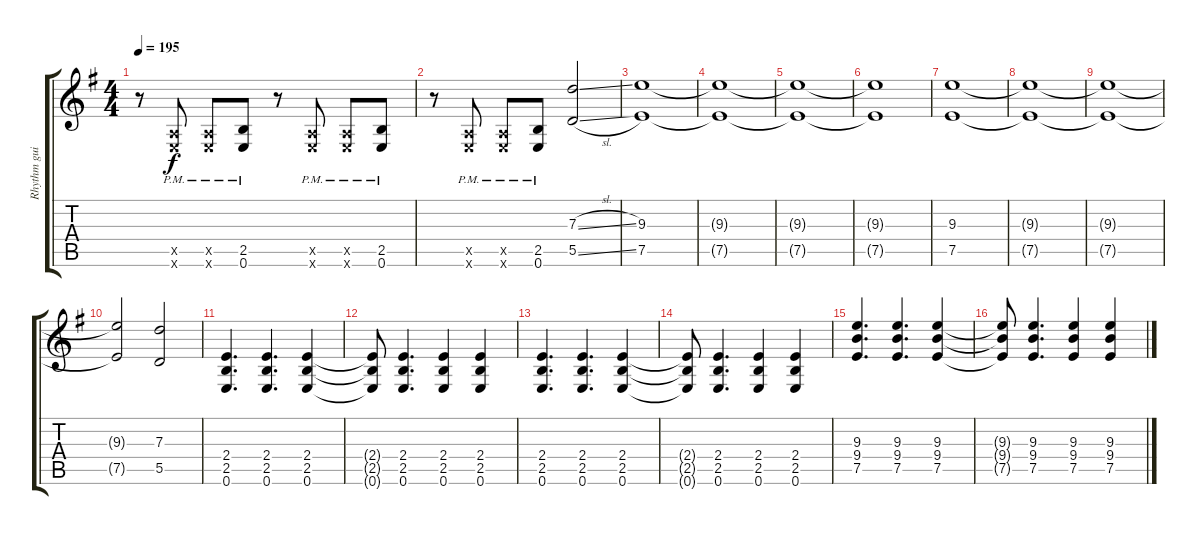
\track ("Rhythm guitar 2" "Rhythm gui") {instrument distortionguitar}
\staff {score tabs}
\tuning (E4 B3 G3 D3 A2 E2) {hide}
\ts (4 4)
\tempo 195
\clef g2
\ks eminor
r.8{dy f} (0.5{x} 0.6{pm x}).8 (0.5{x} 0.6{pm x}).8 (2.5{pm} 0.6{pm}).8 r.8 (0.5{x} 0.6{pm x}).8 (0.5{x} 0.6{pm x}).8 (2.5{pm} 0.6{pm}).8 |
r.8 (0.5{x} 0.6{pm x}).8 (0.5{x} 0.6{pm x}).8 (2.5{pm} 0.6{pm}).8 (7.3{sl} 5.5{sl}).2 |
(9.3 7.5).1 |
(9.3{t} 7.5{t}).1 |
(9.3{t} 7.5{t}).1 |
(9.3{t} 7.5{t}).1 |
(9.3 7.5).1 |
(9.3{t} 7.5{t}).1 |
(9.3{t} 7.5{t}).1 |
(9.3{t} 7.5{t}).2 (7.3 5.5).2 |
(2.4 2.5 0.6).4{d} (2.4 2.5 0.6).4{d} (2.4 2.5 0.6).4 |
(2.4{t} 2.5{t} 0.6{t}).8 (2.4 2.5 0.6).4{d} (2.4 2.5 0.6).4 (2.4 2.5 0.6).4 |
(2.4 2.5 0.6).4{d} (2.4 2.5 0.6).4{d} (2.4 2.5 0.6).4 |
(2.4{t} 2.5{t} 0.6{t}).8 (2.4 2.5 0.6).4{d} (2.4 2.5 0.6).4 (2.4 2.5 0.6).4 |
(9.3 9.4 7.5).4{d} (9.3 9.4 7.5).4{d} (9.3 9.4 7.5).4 |
(9.3{t} 9.4{t} 7.5{t}).8 (9.3 9.4 7.5).4{d} (9.3 9.4 7.5).4 (9.3 9.4 7.5).4
